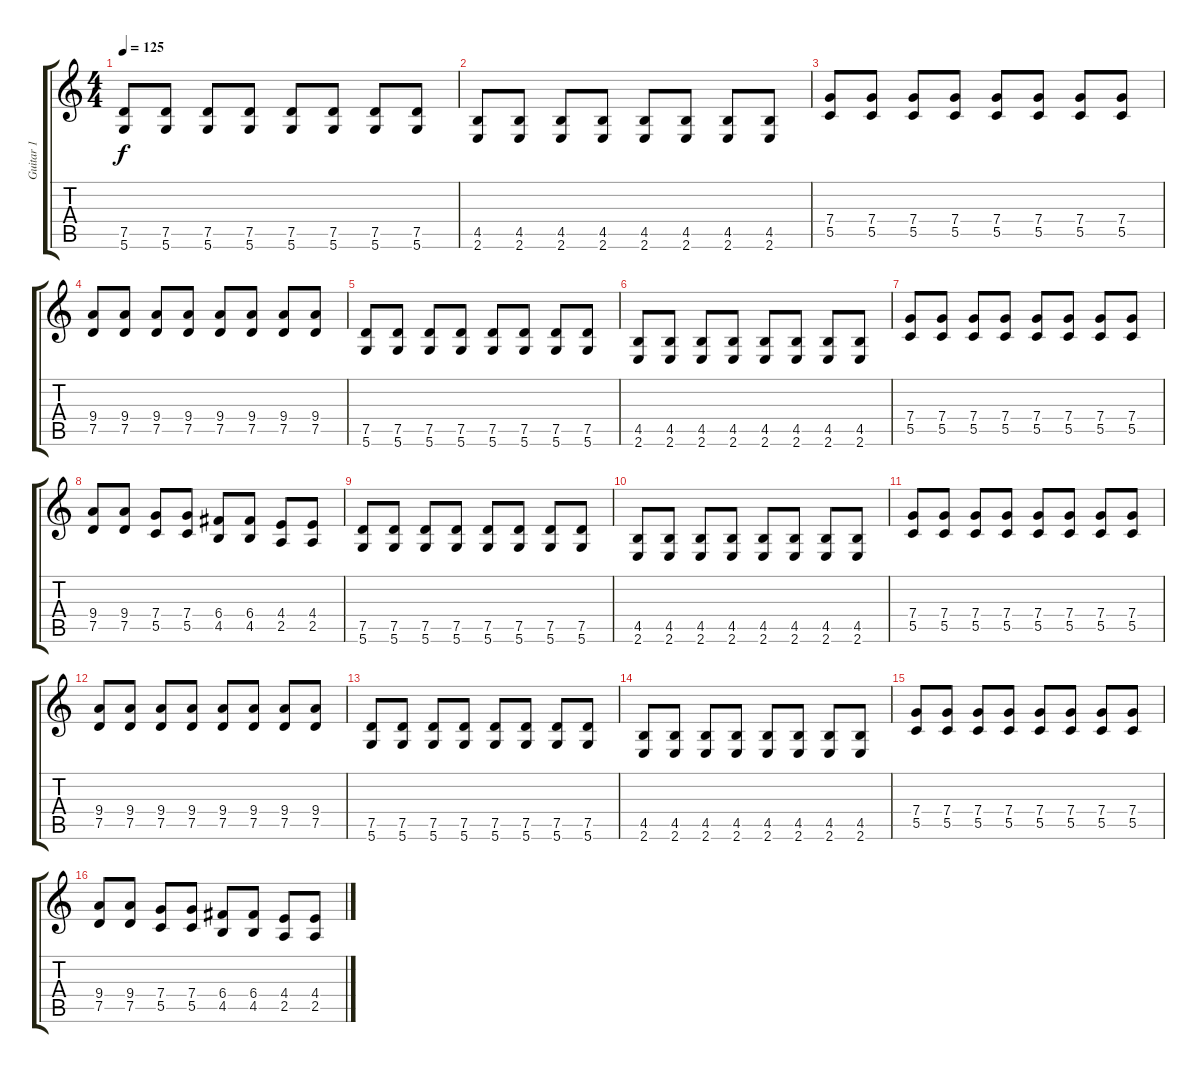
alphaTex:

\track ("Guitar 1" "Guitar 1") {instrument distortionguitar}
\staff {score tabs}
\tuning (D4 A3 F3 C3 G2 D2) {hide}
\ts (4 4)
\tempo 125
\clef g2
\ks c
(7.5 5.6).8{dy f} (7.5 5.6).8 (7.5 5.6).8 (7.5 5.6).8 (7.5 5.6).8 (7.5 5.6).8 (7.5 5.6).8 (7.5 5.6).8 |
(4.5 2.6).8 (4.5 2.6).8 (4.5 2.6).8 (4.5 2.6).8 (4.5 2.6).8 (4.5 2.6).8 (4.5 2.6).8 (4.5 2.6).8 |
(7.4 5.5).8 (7.4 5.5).8 (7.4 5.5).8 (7.4 5.5).8 (7.4 5.5).8 (7.4 5.5).8 (7.4 5.5).8 (7.4 5.5).8 |
(9.4 7.5).8 (9.4 7.5).8 (9.4 7.5).8 (9.4 7.5).8 (9.4 7.5).8 (9.4 7.5).8 (9.4 7.5).8 (9.4 7.5).8 |
(7.5 5.6).8 (7.5 5.6).8 (7.5 5.6).8 (7.5 5.6).8 (7.5 5.6).8 (7.5 5.6).8 (7.5 5.6).8 (7.5 5.6).8 |
(4.5 2.6).8 (4.5 2.6).8 (4.5 2.6).8 (4.5 2.6).8 (4.5 2.6).8 (4.5 2.6).8 (4.5 2.6).8 (4.5 2.6).8 |
(7.4 5.5).8 (7.4 5.5).8 (7.4 5.5).8 (7.4 5.5).8 (7.4 5.5).8 (7.4 5.5).8 (7.4 5.5).8 (7.4 5.5).8 |
(9.4 7.5).8 (9.4 7.5).8 (7.4 5.5).8 (7.4 5.5).8 (6.4 4.5).8 (6.4 4.5).8 (4.4 2.5).8 (4.4 2.5).8 |
(7.5 5.6).8 (7.5 5.6).8 (7.5 5.6).8 (7.5 5.6).8 (7.5 5.6).8 (7.5 5.6).8 (7.5 5.6).8 (7.5 5.6).8 |
(4.5 2.6).8 (4.5 2.6).8 (4.5 2.6).8 (4.5 2.6).8 (4.5 2.6).8 (4.5 2.6).8 (4.5 2.6).8 (4.5 2.6).8 |
(7.4 5.5).8 (7.4 5.5).8 (7.4 5.5).8 (7.4 5.5).8 (7.4 5.5).8 (7.4 5.5).8 (7.4 5.5).8 (7.4 5.5).8 |
(9.4 7.5).8 (9.4 7.5).8 (9.4 7.5).8 (9.4 7.5).8 (9.4 7.5).8 (9.4 7.5).8 (9.4 7.5).8 (9.4 7.5).8 |
(7.5 5.6).8 (7.5 5.6).8 (7.5 5.6).8 (7.5 5.6).8 (7.5 5.6).8 (7.5 5.6).8 (7.5 5.6).8 (7.5 5.6).8 |
(4.5 2.6).8 (4.5 2.6).8 (4.5 2.6).8 (4.5 2.6).8 (4.5 2.6).8 (4.5 2.6).8 (4.5 2.6).8 (4.5 2.6).8 |
(7.4 5.5).8 (7.4 5.5).8 (7.4 5.5).8 (7.4 5.5).8 (7.4 5.5).8 (7.4 5.5).8 (7.4 5.5).8 (7.4 5.5).8 |
(9.4 7.5).8 (9.4 7.5).8 (7.4 5.5).8 (7.4 5.5).8 (6.4 4.5).8 (6.4 4.5).8 (4.4 2.5).8 (4.4 2.5).8
